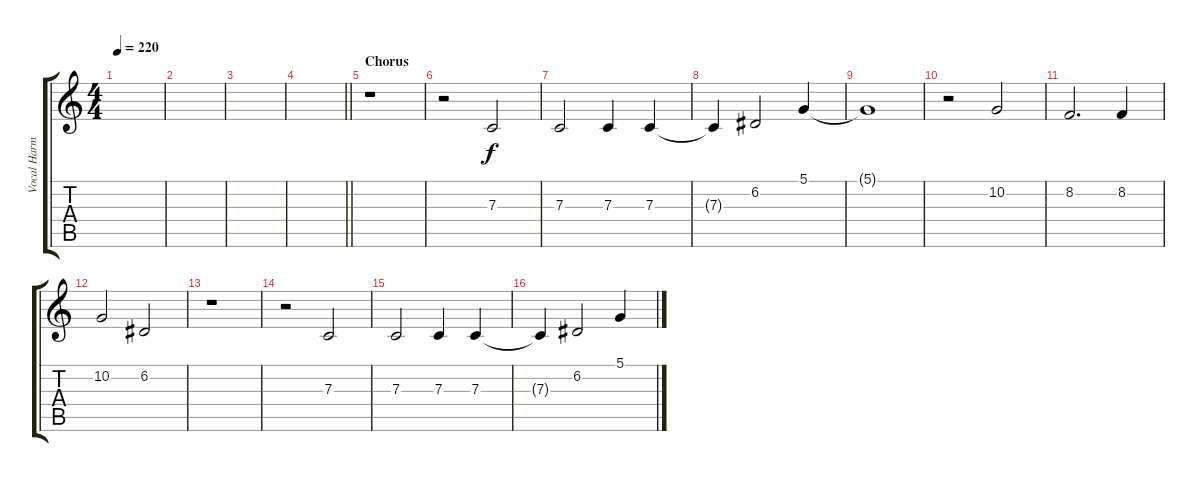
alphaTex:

\track ("Vocal Harmony" "Vocal Harm") {instrument lead2sawtooth}
\staff {score tabs}
\tuning (D4 A3 F3 C3 G2 C2) {hide}
\ts (4 4)
\tempo 220
\clef g2
\ks c
|
|
|
\barLineRight lightlight
|
\section ("" "Chorus")
r.1 |
r.2 7.3.2 |
7.3.2 7.3.4 7.3.4 |
7.3{t}.4 6.2.2 5.1.4 |
5.1{t}.1 |
r.2 10.2.2 |
8.2.2{d} 8.2.4 |
10.2.2 6.2.2 |
r.1 |
r.2 7.3.2 |
7.3.2 7.3.4 7.3.4 |
7.3{t}.4 6.2.2 5.1.4
